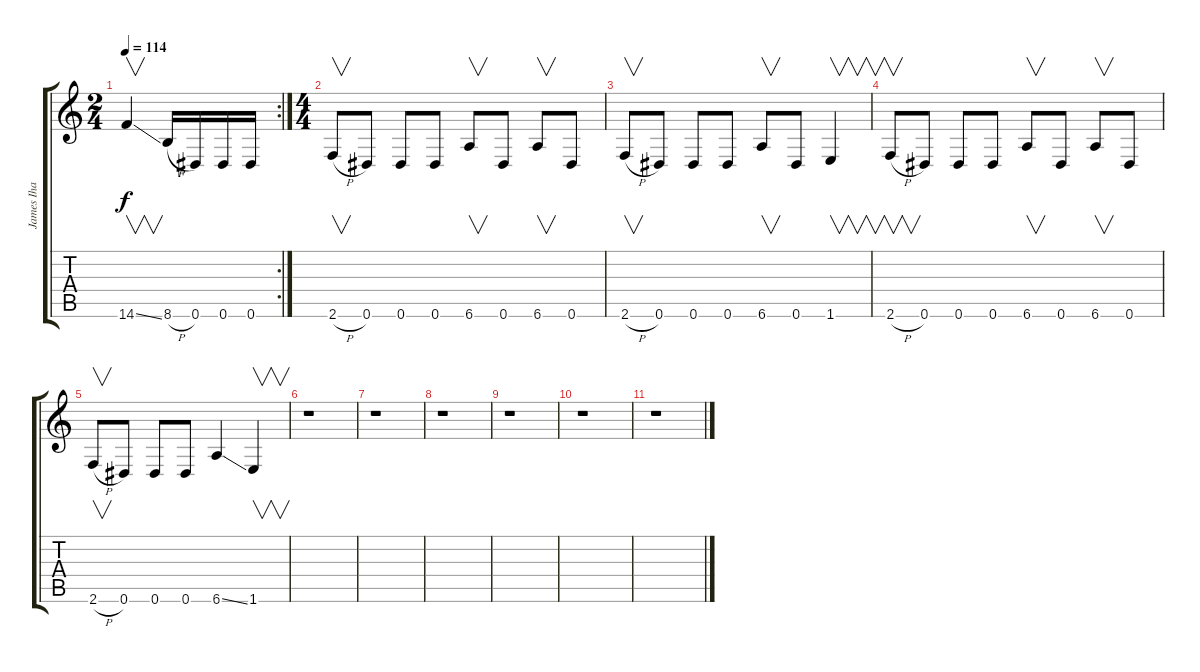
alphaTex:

\track ("James Iha" "James Iha") {instrument overdrivenguitar}
\staff {score tabs}
\tuning (Eb4 Bb3 Gb3 Db3 Ab2 Eb2) {hide}
\rc 2
\ts (2 4)
\tempo 114
\clef g2
\ks c
14.6{ss}.4{v dy f} 8.6{h}.16 0.6.16 0.6.16 0.6.16 |
\ts (4 4)
2.6{h}.8{v} 0.6.8 0.6.8 0.6.8 6.6.8{v} 0.6.8 6.6.8{v} 0.6.8 |
2.6{h}.8{v} 0.6.8 0.6.8 0.6.8 6.6.8{v} 0.6.8 1.6.4{v} |
2.6{h}.8{v} 0.6.8 0.6.8 0.6.8 6.6.8{v} 0.6.8 6.6.8{v} 0.6.8 |
2.6{h}.8{v} 0.6.8 0.6.8 0.6.8 6.6{ss}.4 1.6.4{v} |
r.1 |
r.1 |
r.1 |
r.1 |
r.1 |
r.1
